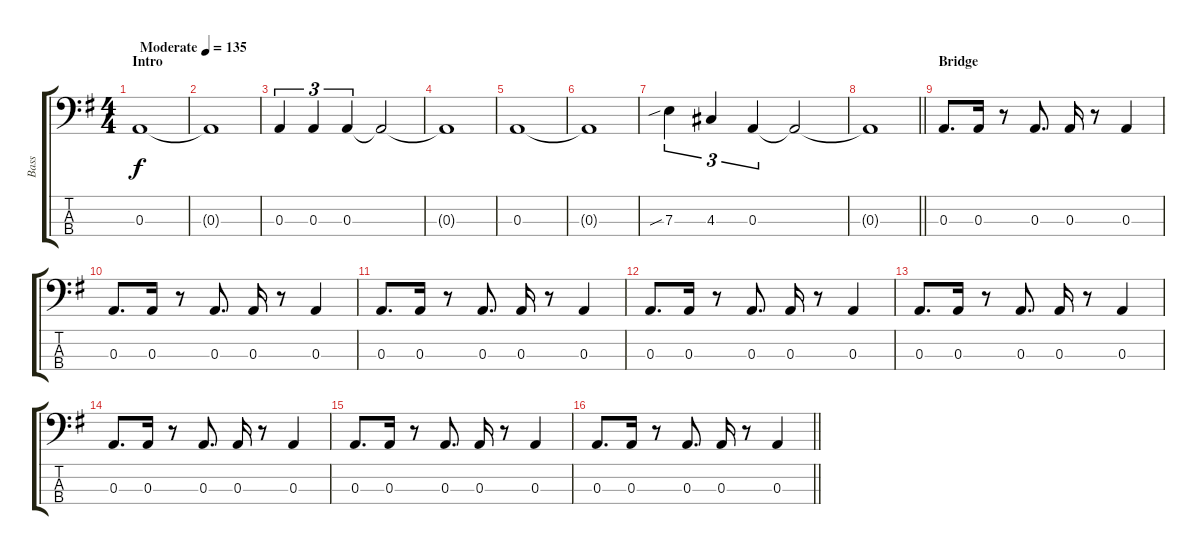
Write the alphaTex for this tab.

\track ("Bass" "Bass") {instrument electricbassfinger}
\staff {score tabs}
\tuning (G2 D2 A1 E1) {hide}
\ts (4 4)
\section ("" "Intro")
\tempo (135 "Moderate")
\clef f4
\ks g
0.3.1{dy f instrument electricbassfinger} |
0.3{t}.1 |
0.3.4{tu (3 2)} 0.3.4{tu (3 2)} 0.3.4{tu (3 2)} 0.3{t}.2 |
0.3{t}.1 |
0.3.1 |
0.3{t}.1 |
7.3{sib}.4{tu (3 2)} 4.3.4{tu (3 2)} 0.3.4{tu (3 2)} 0.3{t}.2 |
\barLineRight lightlight
0.3{t}.1 |
\section ("" "Bridge")
0.3.8{d} 0.3.16 r.8 0.3.8{d} 0.3.16 r.8 0.3.4 |
0.3.8{d} 0.3.16 r.8 0.3.8{d} 0.3.16 r.8 0.3.4 |
0.3.8{d} 0.3.16 r.8 0.3.8{d} 0.3.16 r.8 0.3.4 |
0.3.8{d} 0.3.16 r.8 0.3.8{d} 0.3.16 r.8 0.3.4 |
0.3.8{d} 0.3.16 r.8 0.3.8{d} 0.3.16 r.8 0.3.4 |
0.3.8{d} 0.3.16 r.8 0.3.8{d} 0.3.16 r.8 0.3.4 |
0.3.8{d} 0.3.16 r.8 0.3.8{d} 0.3.16 r.8 0.3.4 |
\barLineRight lightlight
0.3.8{d} 0.3.16 r.8 0.3.8{d} 0.3.16 r.8 0.3.4
